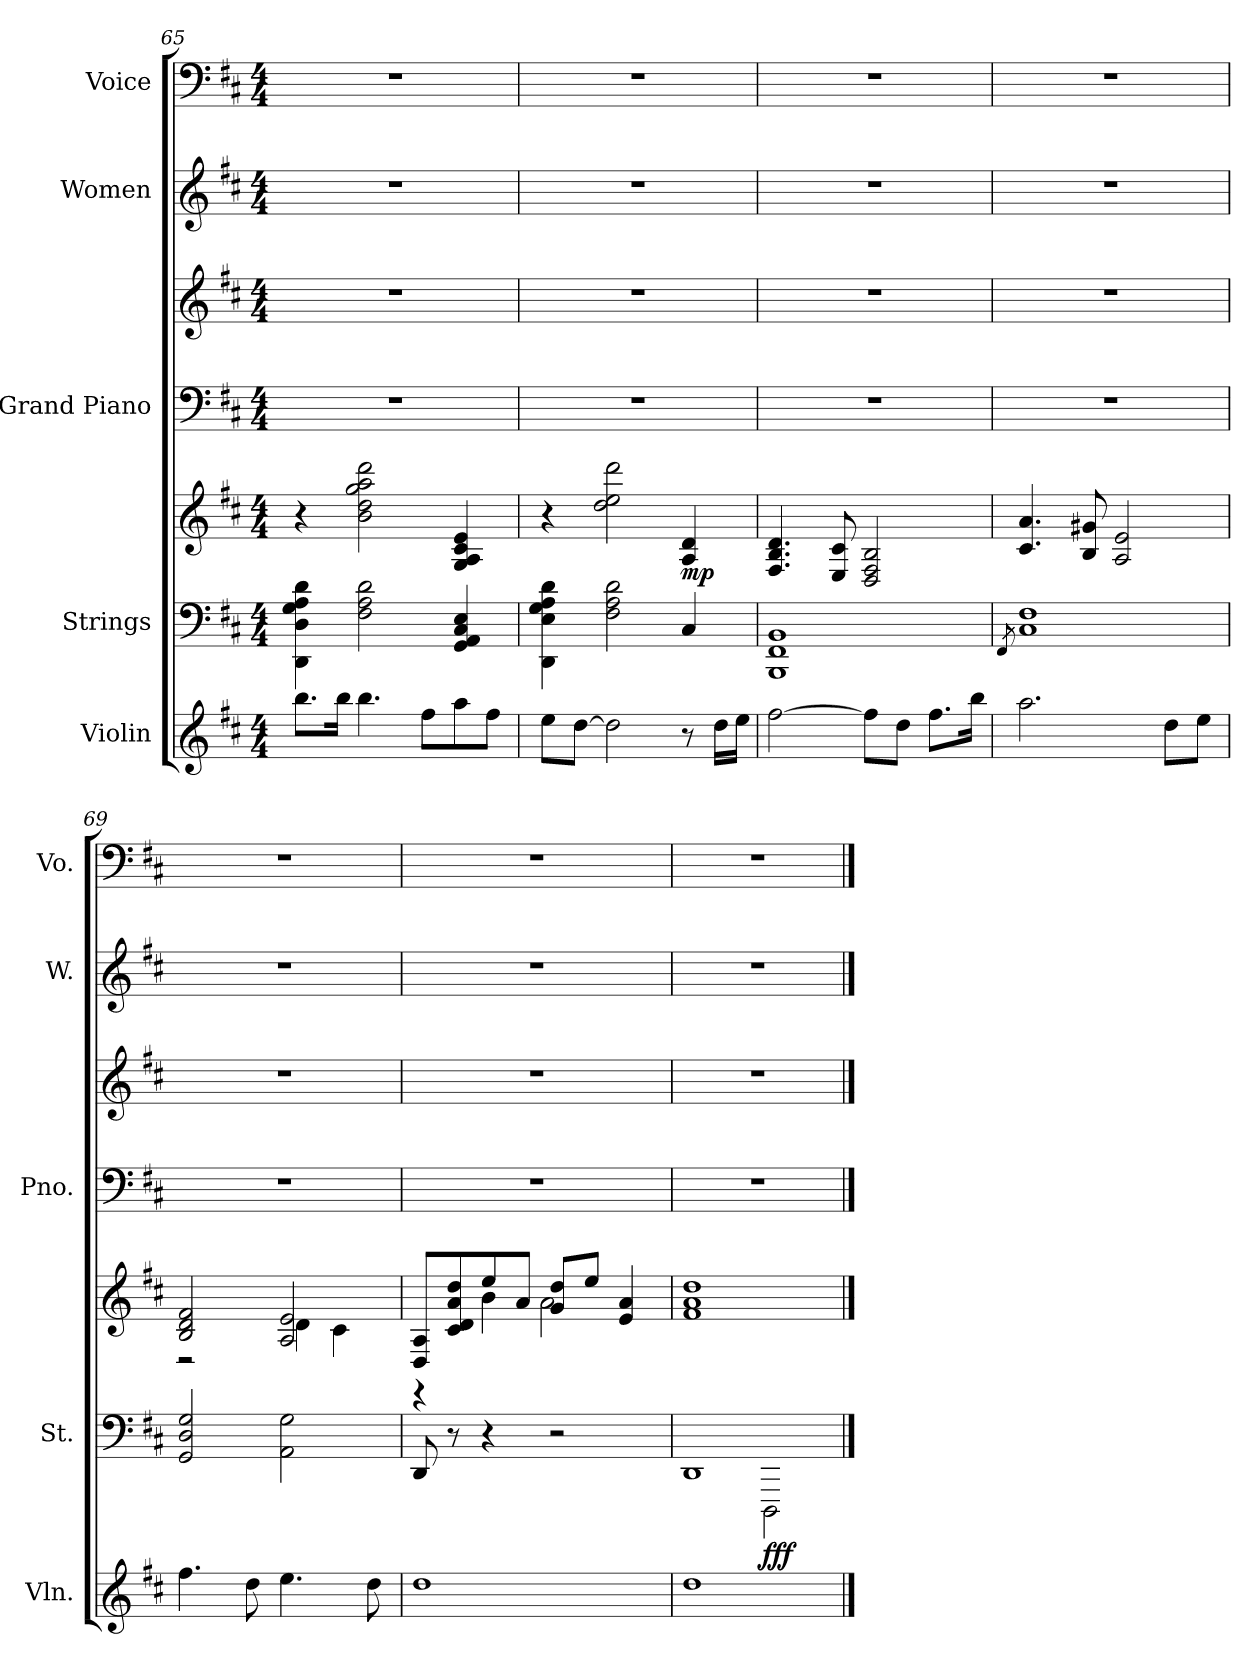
**kern	**kern	**kern	**dynam	**kern	**kern	**kern	**kern
*part5	*part4	*part4	*part4	*part3	*part3	*part2	*part1
*staff7	*staff6	*staff5	*staff5/6	*staff4	*staff3	*staff2	*staff1
*I"Violin	*I"Strings	*	*	*I"Grand Piano	*	*I"Women	*I"Voice
*I'Vln.	*I'St.	*	*	*I'Pno.	*	*I'W.	*I'Vo.
*clefG2	*clefF4	*clefG2	*	*clefF4	*clefG2	*clefG2	*clefF4
*k[f#c#]	*k[f#c#]	*k[f#c#]	*	*k[f#c#]	*k[f#c#]	*k[f#c#]	*k[f#c#]
*M4/4	*M4/4	*M4/4	*	*M4/4	*M4/4	*M4/4	*M4/4
*MM62	*MM62	*MM62	*	*MM62	*MM62	*MM62	*MM62
=65	=65	=65	=65	=65	=65	=65	=65
8.bb\L	4DD\ 4D\ 4G\ 4A\ 4d\	4r	.	1r	1r	1r	1r
16bb\Jk	.	.	.	.	.	.	.
4.bb\	2F#\ 2A\ 2d\	2b\ 2dd\ 2gg\ 2aa\ 2ddd\	.	.	.	.	.
8ff#\L	.	.	.	.	.	.	.
8aa\	4GG/ 4AA/ 4C#/ 4E/	4G/ 4A/ 4c#/ 4e/	.	.	.	.	.
8ff#\J	.	.	.	.	.	.	.
!!LO:PB:g=z
=66	=66	=66	=66	=66	=66	=66	=66
*	*	*	*	*	*	*	*MM60
8ee\L	4DD\ 4E\ 4G\ 4A\ 4d\	4r	.	1r	1r	1r	1r
[8dd\J	.	.	.	.	.	.	.
2dd\]	2F#\ 2A\ 2d\	2dd\ 2ee\ 2ddd\	.	.	.	.	.
!	!	!	!LO:DY:b	!	!	!	!
8r	4C#/	4A/ 4d/	mp	.	.	.	.
16dd\LL	.	.	.	.	.	.	.
16ee\JJ	.	.	.	.	.	.	.
=67	=67	=67	=67	=67	=67	=67	=67
*	*	*	*	*	*	*	*MM58
[2ff#\	1BBB 1FF# 1BB	4.F#/ 4.B/ 4.d/	.	1r	1r	1r	1r
.	.	8E/ 8c#/	.	.	.	.	.
8ff#\L]	.	2D/ 2F#/ 2B/	.	.	.	.	.
8dd\J	.	.	.	.	.	.	.
8.ff#\L	.	.	.	.	.	.	.
16bb\Jk	.	.	.	.	.	.	.
=68	=68	=68	=68	=68	=68	=68	=68
*	*	*	*	*	*	*	*MM55
.	8qFF#/	.	.	.	.	.	.
2.aa\	1C# 1F#	4.c#/ 4.a/	.	1r	1r	1r	1r
.	.	8B/ 8g#X/	.	.	.	.	.
.	.	2A/ 2e/	.	.	.	.	.
8dd\L	.	.	.	.	.	.	.
8ee\J	.	.	.	.	.	.	.
=69	=69	=69	=69	=69	=69	=69	=69
*	*	*	*	*	*	*	*MM50
*	*	*^	*	*	*	*	*
4.ff#\	2GG/ 2D/ 2G/	2B/ 2d/ 2f#/	2r	.	1r	1r	1r	1r
8dd\	.	.	.	.	.	.	.	.
4.ee\	2AA\ 2G\	2A/ 2e/	4d\	.	.	.	.	.
.	.	.	4c#\	.	.	.	.	.
8dd\	.	.	.	.	.	.	.	.
=70	=70	=70	=70	=70	=70	=70	=70	=70
*	*	*	*	*	*	*	*	*MM40
1dd	8DD/	8D/ 8A/L	4r	.	1r	1r	1r	1r
.	8r	8c#/ 8d/ 8a/ 8dd/	.	.	.	.	.	.
.	4r	8ee/	4b\	.	.	.	.	.
.	.	8a/J	.	.	.	.	.	.
.	2r	8g/ 8dd/L	2a\	.	.	.	.	.
.	.	8ee/J	.	.	.	.	.	.
.	.	4e/ 4a/	.	.	.	.	.	.
*	*	*v	*v	*	*	*	*	*
!!LO:PB:g=z
=71	=71	=71	=71	=71	=71	=71	=71
*	*	*	*	*	*	*	*MM36
*	*^	*	*	*	*	*	*
1dd	1DD	2ryy	1f# 1a 1dd	.	1r	1r	1r	1r
!	!	!	!	!LO:DY:b=2	!	!	!	!
.	.	2DDD\	.	fff	.	.	.	.
*	*v	*v	*	*	*	*	*	*
==	==	==	==	==	==	==	==
*-	*-	*-	*-	*-	*-	*-	*-
